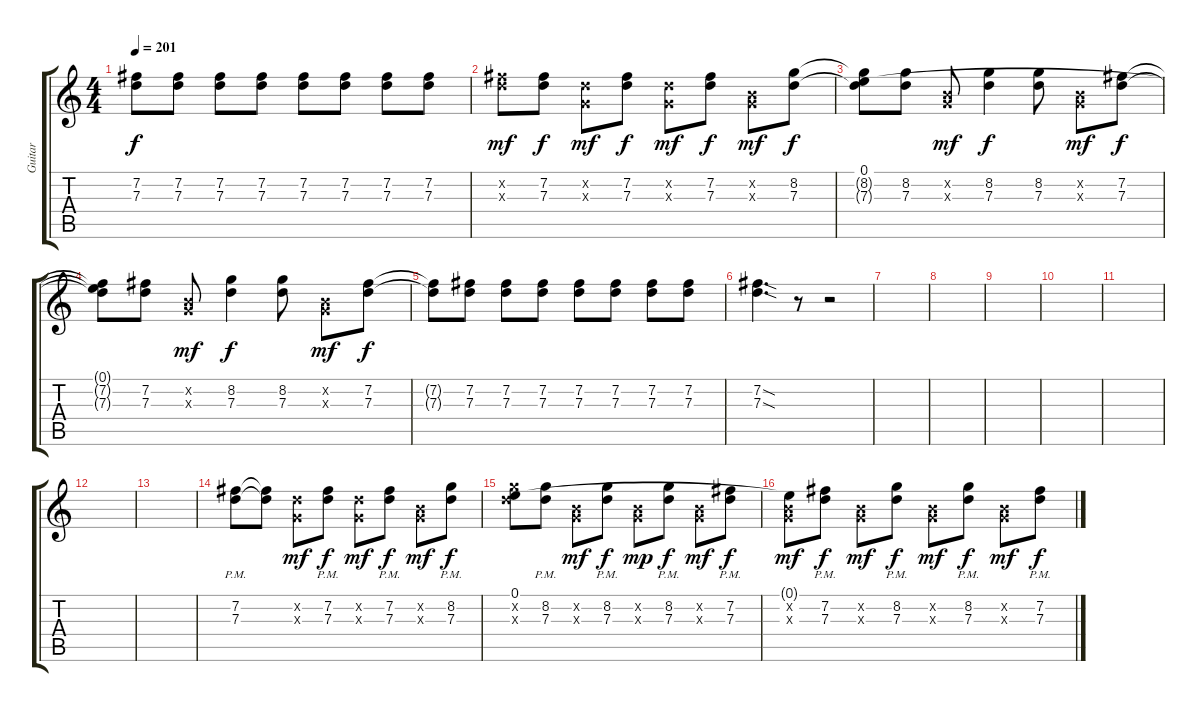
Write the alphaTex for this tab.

\track ("Guitar" "Guitar") {instrument acousticguitarsteel}
\staff {score tabs}
\tuning (E4 B3 G3 D3 A2 E2) {hide}
\ts (4 4)
\tempo 201
\clef g2
\ks c
(7.2{t} 7.3{t}).8{dy f} (7.2 7.3).8 (7.2 7.3).8 (7.2 7.3).8 (7.2 7.3).8 (7.2 7.3).8 (7.2 7.3).8 (7.2 7.3).8 |
(7.2{x} 7.3{x}).8{dy mf} (7.2 7.3).8{dy f} (3.2{x} 0.3{x}).8{dy mf} (7.2 7.3).8{dy f} (3.2{x} 0.3{x}).8{dy mf} (7.2 7.3).8{dy f} (0.2{x} 0.3{x}).8{dy mf} (8.2 7.3).8{dy f} |
(0.1{t} 8.2{t} 7.3{t}).8 (8.2 7.3).8 (0.2{x} 0.3{x}).8{dy mf} (8.2 7.3).4{dy f} (8.2 7.3).8 (0.2{x} 0.3{x}).8{dy mf} (7.2 7.3).8{dy f} |
(0.1{t} 7.2{t} 7.3{t}).8 (7.2 7.3).8 (0.2{x} 0.3{x}).8{dy mf} (8.2 7.3).4{dy f} (8.2 7.3).8 (0.2{x} 0.3{x}).8{dy mf} (7.2 7.3).8{dy f} |
(7.2{t} 7.3{t}).8 (7.2 7.3).8 (7.2 7.3).8 (7.2 7.3).8 (7.2 7.3).8 (7.2 7.3).8 (7.2 7.3).8 (7.2 7.3).8 |
(7.2{sod} 7.3{sod}).4{d} r.8 r.2 |
|
|
|
|
|
|
|
(7.2{pm} 7.3{pm}).8 (7.2{t} 7.3{t}).8 (3.2{x} 0.3{x}).8{dy mf} (7.2{pm} 7.3{pm}).8{dy f} (3.2{x} 0.3{x}).8{dy mf} (7.2{pm} 7.3{pm}).8{dy f} (0.2{x} 0.3{x}).8{dy mf} (8.2{pm} 7.3{pm}).8{dy f} |
(0.1 8.2{x} 7.3{x}).8 (8.2{pm} 7.3{pm}).8 (0.2{x} 0.3{x}).8{dy mf} (8.2{pm} 7.3{pm}).8{dy f} (0.2{x} 0.3{x}).8{dy mp} (8.2{pm} 7.3{pm}).8{dy f} (0.2{x} 0.3{x}).8{dy mf} (7.2{pm} 7.3{pm}).8{dy f} |
(0.1{t} 0.2{x} 0.3{x}).8{dy mf} (7.2 7.3{pm}).8{dy f} (0.2{x} 0.3{x}).8{dy mf} (8.2 7.3{pm}).8{dy f} (0.2{x} 0.3{x}).8{dy mf} (8.2 7.3{pm}).8{dy f} (0.2{x} 0.3{x}).8{dy mf} (7.2 7.3{pm}).8{dy f}
